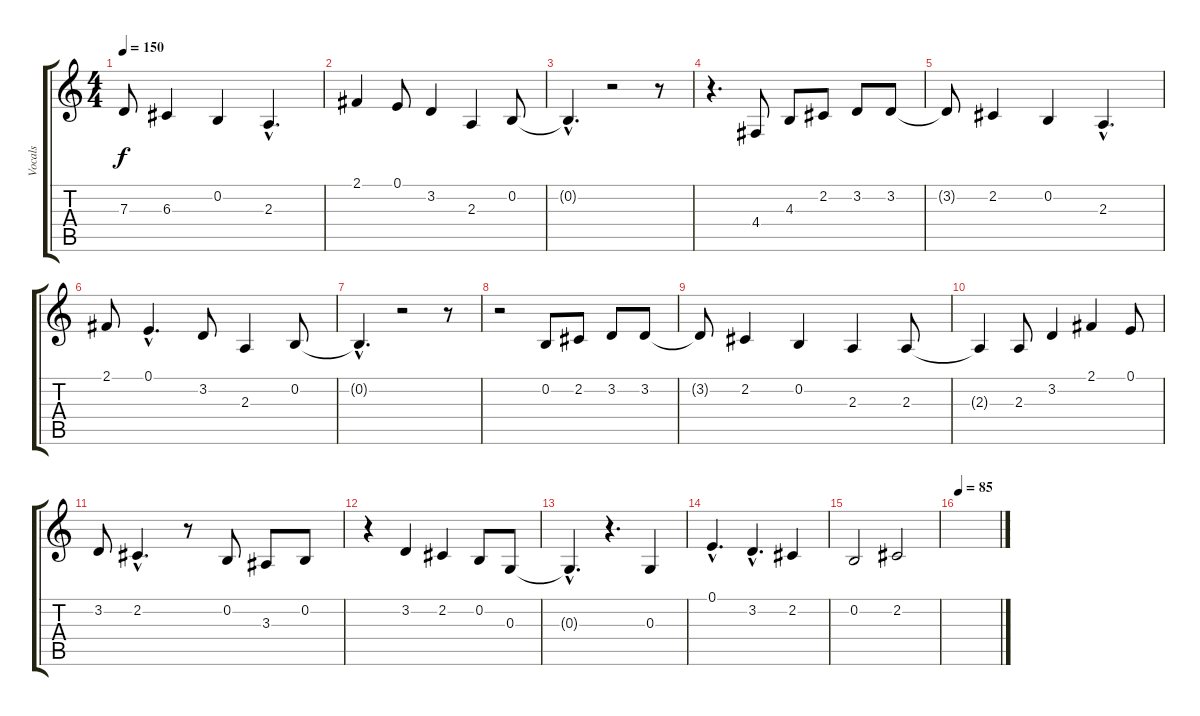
\track ("Vocals" "Vocals") {instrument lead6voice}
\staff {score tabs}
\tuning (E4 B3 G3 D3 A2 E2) {hide}
\ts (4 4)
\tempo 150
\clef g2
\ks c
7.3{t}.8{dy f} 6.3.4 0.2.4 2.3{hac}.4{d} |
2.1.4 0.1.8 3.2.4 2.3.4 0.2.8 |
0.2{hac t}.4{d} r.2 r.8 |
r.4{d} 4.4.8 4.3.8 2.2.8 3.2.8 3.2.8 |
3.2{t}.8 2.2.4 0.2.4 2.3{hac}.4{d} |
2.1.8 0.1{hac}.4{d} 3.2.8 2.3.4 0.2.8 |
0.2{hac t}.4{d} r.2 r.8 |
r.2 0.2.8 2.2.8 3.2.8 3.2.8 |
3.2{t}.8 2.2.4 0.2.4 2.3.4 2.3.8 |
2.3{t}.4 2.3.8 3.2.4 2.1.4 0.1.8 |
3.2.8 2.2{hac}.4{d} r.8 0.2.8 3.3.8 0.2.8 |
r.4 3.2.4 2.2.4 0.2.8 0.3.8 |
0.3{hac t}.4{d} r.4{d} 0.3.4 |
0.1{hac}.4{d} 3.2{hac}.4{d} 2.2.4 |
0.2.2 2.2.2 |
\tempo 85
